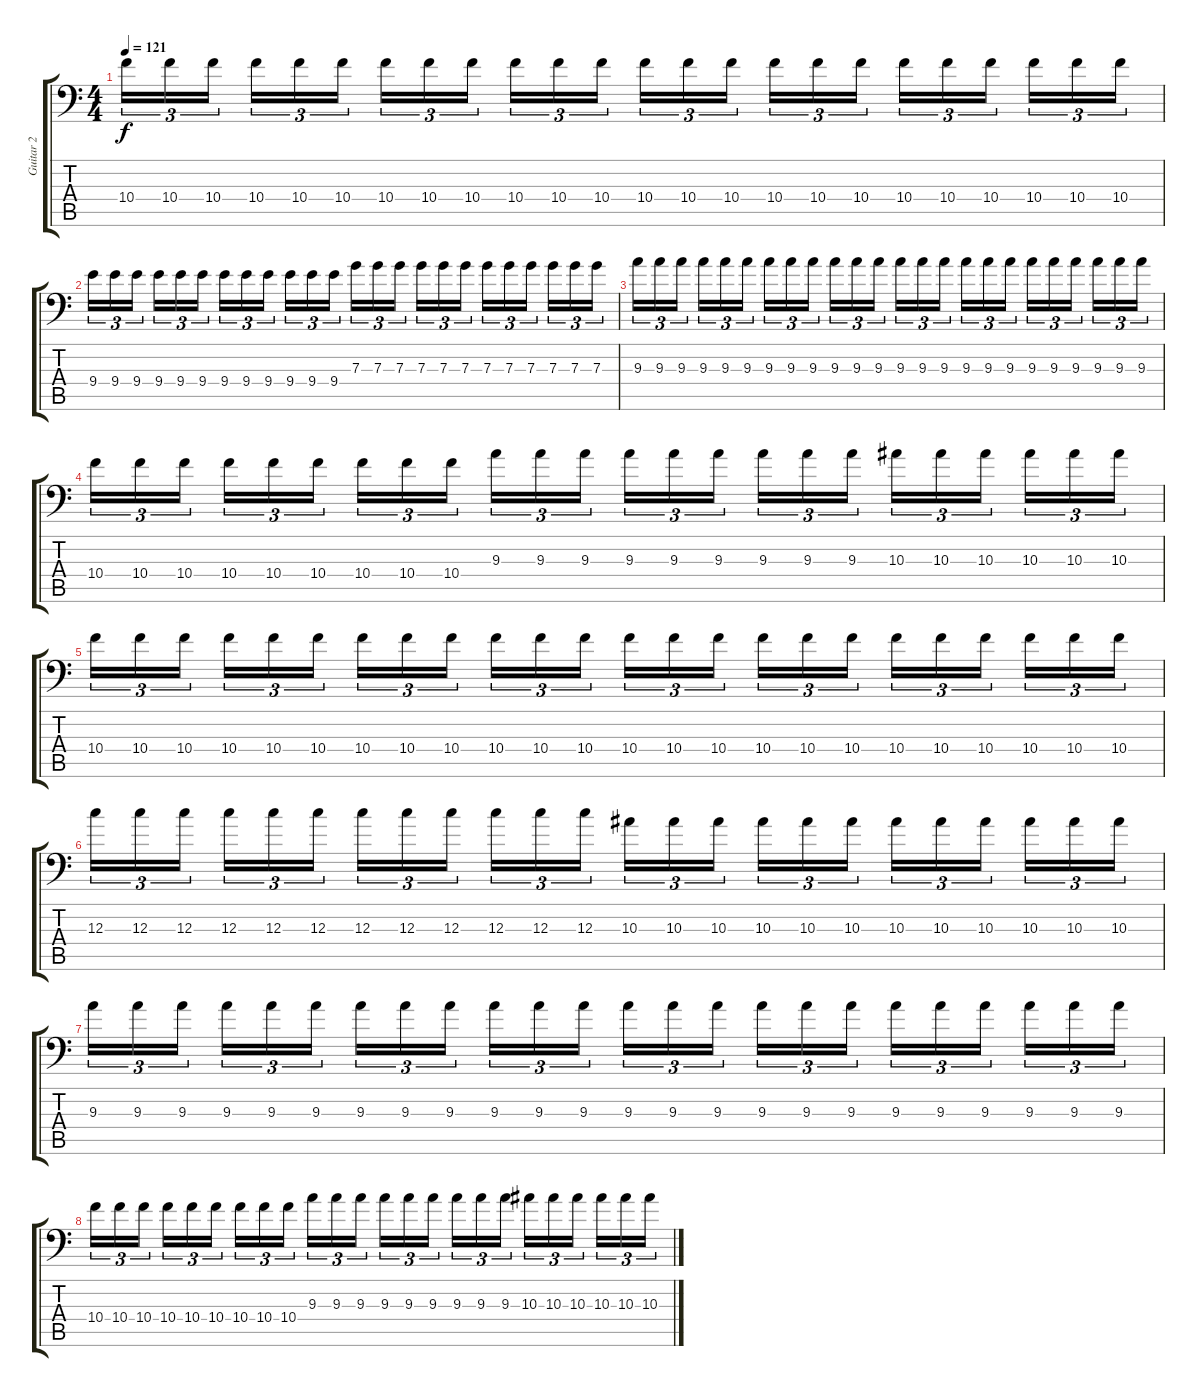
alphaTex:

\track ("Guitar 2" "Guitar 2") {instrument distortionguitar}
\staff {score tabs}
\tuning (A3 E3 C3 G2 D2 A1) {hide}
\ts (4 4)
\tempo 121
\clef f4
\ks c
10.4.16{tu (3 2) dy f} 10.4.16{tu (3 2)} 10.4.16{tu (3 2) beam splitsecondary} 10.4.16{tu (3 2)} 10.4.16{tu (3 2)} 10.4.16{tu (3 2)} 10.4.16{tu (3 2)} 10.4.16{tu (3 2)} 10.4.16{tu (3 2) beam splitsecondary} 10.4.16{tu (3 2)} 10.4.16{tu (3 2)} 10.4.16{tu (3 2)} 10.4.16{tu (3 2)} 10.4.16{tu (3 2)} 10.4.16{tu (3 2) beam splitsecondary} 10.4.16{tu (3 2)} 10.4.16{tu (3 2)} 10.4.16{tu (3 2)} 10.4.16{tu (3 2)} 10.4.16{tu (3 2)} 10.4.16{tu (3 2) beam splitsecondary} 10.4.16{tu (3 2)} 10.4.16{tu (3 2)} 10.4.16{tu (3 2)} |
9.4.16{tu (3 2)} 9.4.16{tu (3 2)} 9.4.16{tu (3 2) beam splitsecondary} 9.4.16{tu (3 2)} 9.4.16{tu (3 2)} 9.4.16{tu (3 2)} 9.4.16{tu (3 2)} 9.4.16{tu (3 2)} 9.4.16{tu (3 2) beam splitsecondary} 9.4.16{tu (3 2)} 9.4.16{tu (3 2)} 9.4.16{tu (3 2)} 7.3.16{tu (3 2)} 7.3.16{tu (3 2)} 7.3.16{tu (3 2) beam splitsecondary} 7.3.16{tu (3 2)} 7.3.16{tu (3 2)} 7.3.16{tu (3 2)} 7.3.16{tu (3 2)} 7.3.16{tu (3 2)} 7.3.16{tu (3 2) beam splitsecondary} 7.3.16{tu (3 2)} 7.3.16{tu (3 2)} 7.3.16{tu (3 2)} |
9.3.16{tu (3 2)} 9.3.16{tu (3 2)} 9.3.16{tu (3 2) beam splitsecondary} 9.3.16{tu (3 2)} 9.3.16{tu (3 2)} 9.3.16{tu (3 2)} 9.3.16{tu (3 2)} 9.3.16{tu (3 2)} 9.3.16{tu (3 2) beam splitsecondary} 9.3.16{tu (3 2)} 9.3.16{tu (3 2)} 9.3.16{tu (3 2)} 9.3.16{tu (3 2)} 9.3.16{tu (3 2)} 9.3.16{tu (3 2) beam splitsecondary} 9.3.16{tu (3 2)} 9.3.16{tu (3 2)} 9.3.16{tu (3 2)} 9.3.16{tu (3 2)} 9.3.16{tu (3 2)} 9.3.16{tu (3 2) beam splitsecondary} 9.3.16{tu (3 2)} 9.3.16{tu (3 2)} 9.3.16{tu (3 2)} |
10.4.16{tu (3 2)} 10.4.16{tu (3 2)} 10.4.16{tu (3 2) beam splitsecondary} 10.4.16{tu (3 2)} 10.4.16{tu (3 2)} 10.4.16{tu (3 2)} 10.4.16{tu (3 2)} 10.4.16{tu (3 2)} 10.4.16{tu (3 2) beam splitsecondary} 9.3.16{tu (3 2)} 9.3.16{tu (3 2)} 9.3.16{tu (3 2)} 9.3.16{tu (3 2)} 9.3.16{tu (3 2)} 9.3.16{tu (3 2) beam splitsecondary} 9.3.16{tu (3 2)} 9.3.16{tu (3 2)} 9.3.16{tu (3 2)} 10.3.16{tu (3 2)} 10.3.16{tu (3 2)} 10.3.16{tu (3 2) beam splitsecondary} 10.3.16{tu (3 2)} 10.3.16{tu (3 2)} 10.3.16{tu (3 2)} |
10.4.16{tu (3 2)} 10.4.16{tu (3 2)} 10.4.16{tu (3 2) beam splitsecondary} 10.4.16{tu (3 2)} 10.4.16{tu (3 2)} 10.4.16{tu (3 2)} 10.4.16{tu (3 2)} 10.4.16{tu (3 2)} 10.4.16{tu (3 2) beam splitsecondary} 10.4.16{tu (3 2)} 10.4.16{tu (3 2)} 10.4.16{tu (3 2)} 10.4.16{tu (3 2)} 10.4.16{tu (3 2)} 10.4.16{tu (3 2) beam splitsecondary} 10.4.16{tu (3 2)} 10.4.16{tu (3 2)} 10.4.16{tu (3 2)} 10.4.16{tu (3 2)} 10.4.16{tu (3 2)} 10.4.16{tu (3 2) beam splitsecondary} 10.4.16{tu (3 2)} 10.4.16{tu (3 2)} 10.4.16{tu (3 2)} |
12.3.16{tu (3 2)} 12.3.16{tu (3 2)} 12.3.16{tu (3 2) beam splitsecondary} 12.3.16{tu (3 2)} 12.3.16{tu (3 2)} 12.3.16{tu (3 2)} 12.3.16{tu (3 2)} 12.3.16{tu (3 2)} 12.3.16{tu (3 2) beam splitsecondary} 12.3.16{tu (3 2)} 12.3.16{tu (3 2)} 12.3.16{tu (3 2)} 10.3.16{tu (3 2)} 10.3.16{tu (3 2)} 10.3.16{tu (3 2) beam splitsecondary} 10.3.16{tu (3 2)} 10.3.16{tu (3 2)} 10.3.16{tu (3 2)} 10.3.16{tu (3 2)} 10.3.16{tu (3 2)} 10.3.16{tu (3 2) beam splitsecondary} 10.3.16{tu (3 2)} 10.3.16{tu (3 2)} 10.3.16{tu (3 2)} |
9.3.16{tu (3 2)} 9.3.16{tu (3 2)} 9.3.16{tu (3 2) beam splitsecondary} 9.3.16{tu (3 2)} 9.3.16{tu (3 2)} 9.3.16{tu (3 2)} 9.3.16{tu (3 2)} 9.3.16{tu (3 2)} 9.3.16{tu (3 2) beam splitsecondary} 9.3.16{tu (3 2)} 9.3.16{tu (3 2)} 9.3.16{tu (3 2)} 9.3.16{tu (3 2)} 9.3.16{tu (3 2)} 9.3.16{tu (3 2) beam splitsecondary} 9.3.16{tu (3 2)} 9.3.16{tu (3 2)} 9.3.16{tu (3 2)} 9.3.16{tu (3 2)} 9.3.16{tu (3 2)} 9.3.16{tu (3 2) beam splitsecondary} 9.3.16{tu (3 2)} 9.3.16{tu (3 2)} 9.3.16{tu (3 2)} |
10.4.16{tu (3 2)} 10.4.16{tu (3 2)} 10.4.16{tu (3 2) beam splitsecondary} 10.4.16{tu (3 2)} 10.4.16{tu (3 2)} 10.4.16{tu (3 2)} 10.4.16{tu (3 2)} 10.4.16{tu (3 2)} 10.4.16{tu (3 2) beam splitsecondary} 9.3.16{tu (3 2)} 9.3.16{tu (3 2)} 9.3.16{tu (3 2)} 9.3.16{tu (3 2)} 9.3.16{tu (3 2)} 9.3.16{tu (3 2) beam splitsecondary} 9.3.16{tu (3 2)} 9.3.16{tu (3 2)} 9.3.16{tu (3 2)} 10.3.16{tu (3 2)} 10.3.16{tu (3 2)} 10.3.16{tu (3 2) beam splitsecondary} 10.3.16{tu (3 2)} 10.3.16{tu (3 2)} 10.3.16{tu (3 2)}
